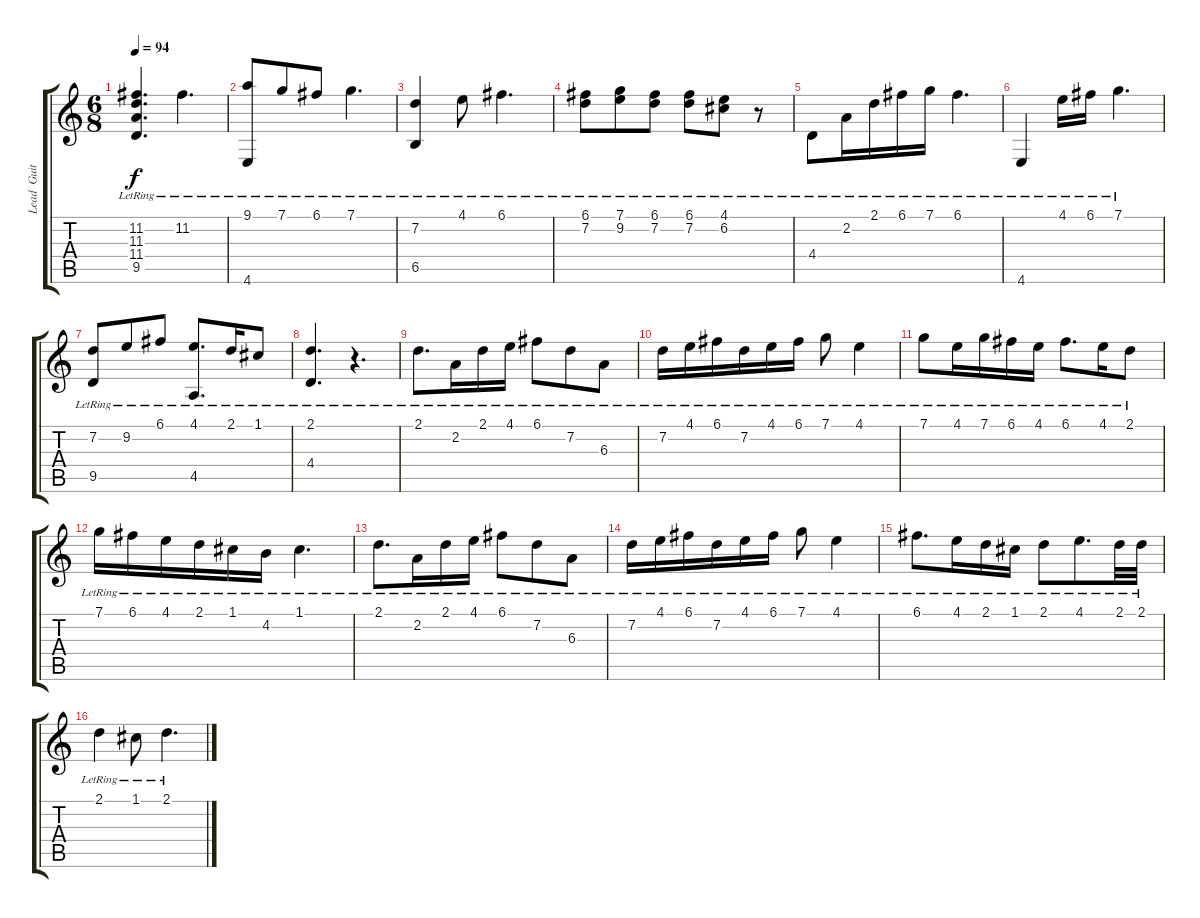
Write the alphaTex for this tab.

\track ("Lead  Guitar" "Lead  Guit") {instrument acousticguitarsteel}
\staff {score tabs}
\tuning (C4 G3 Eb3 Bb2 F2 C2) {hide}
\ts (6 8)
\tempo 94
\clef g2
\ks c
(11.2{lr} 11.3{lr} 11.4{lr} 9.5{lr}).4{d dy f} 11.2{lr}.4{d} |
(9.1{lr} 4.6{lr}).8 7.1{lr}.8 6.1{lr}.8 7.1{lr}.4{d} |
(7.2{lr} 6.5{lr}).4 4.1{lr}.8 6.1{lr}.4{d} |
(6.1{lr} 7.2{lr}).8 (7.1{lr} 9.2{lr}).8 (6.1{lr} 7.2{lr}).8 (6.1{lr} 7.2{lr}).8 (4.1{lr} 6.2{lr}).8 r.8 |
4.4{lr}.8 2.2{lr}.16 2.1{lr}.16 6.1{lr}.16 7.1{lr}.16 6.1{lr}.4{d} |
4.6{lr}.4 4.1{lr}.16 6.1{lr}.16 7.1{lr}.4{d} |
(7.2{lr} 9.5{lr}).8 9.2{lr}.8 6.1{lr}.8 (4.1{lr} 4.5{lr}).8{d} 2.1{lr}.16 1.1{lr}.8 |
(2.1{lr} 4.4{lr}).4{d} r.4{d} |
2.1{lr}.8{d} 2.2{lr}.16 2.1{lr}.16 4.1{lr}.16 6.1{lr}.8 7.2{lr}.8 6.3{lr}.8 |
7.2{lr}.16 4.1{lr}.16 6.1{lr}.16 7.2{lr}.16 4.1{lr}.16 6.1{lr}.16 7.1{lr}.8 4.1{lr}.4 |
7.1{lr}.8 4.1{lr}.16 7.1{lr}.16 6.1{lr}.16 4.1{lr}.16 6.1{lr}.8{d} 4.1{lr}.16 2.1{lr}.8 |
7.1{lr}.16 6.1{lr}.16 4.1{lr}.16 2.1{lr}.16 1.1{lr}.16 4.2{lr}.16 1.1{lr}.4{d} |
2.1{lr}.8{d} 2.2{lr}.16 2.1{lr}.16 4.1{lr}.16 6.1{lr}.8 7.2{lr}.8 6.3{lr}.8 |
7.2{lr}.16 4.1{lr}.16 6.1{lr}.16 7.2{lr}.16 4.1{lr}.16 6.1{lr}.16 7.1{lr}.8 4.1{lr}.4 |
6.1{lr}.8{d} 4.1{lr}.16 2.1{lr}.16 1.1{lr}.16 2.1{lr}.8 4.1{lr}.8{d} 2.1{lr}.32 2.1{lr}.32 |
2.1{lr}.4 1.1{lr}.8 2.1{lr}.4{d}
